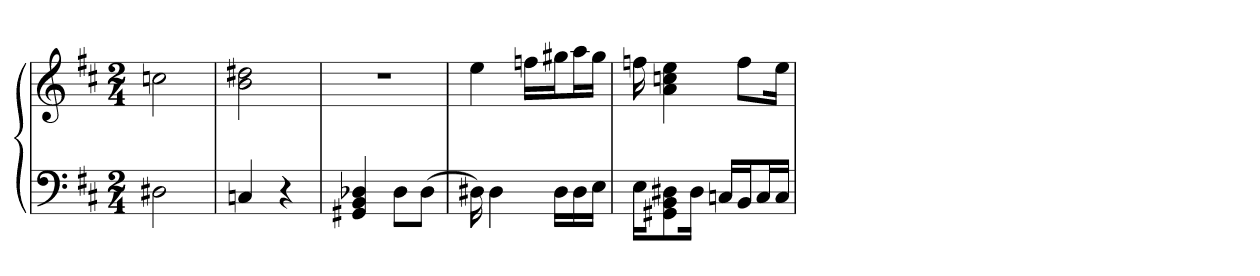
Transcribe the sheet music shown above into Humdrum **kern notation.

**kern	**kern
*part1	*part1
*staff2	*staff1
*clefF4	*clefG2
*k[f#c#]	*k[f#c#]
*M2/4	*M2/4
=1	=1
2D#X	2ccn
=2	=2
4Cn	2b 2dd#X
4r	.
=3	=3
4GG#X 4BB 4D-X	2r
8D-\L	.
(8D-\J	.
=4	=4
16D#X)	4ee
4D#	.
.	16ffn\LL
16D#\LL	16gg#X\J
16D#\	16aa\L
16E\JJ	16gg#\JJ
=5	=5
16E\KL	16ffn
8GG#X\ 8BB\ 8D#X\	4a 4ccn 4ee
16D#\Jk	.
16Cn/LL	.
16BB/J	8ff\L
16C/L	.
16C/JJ	16ee\Jk
=	=
*-	*-
